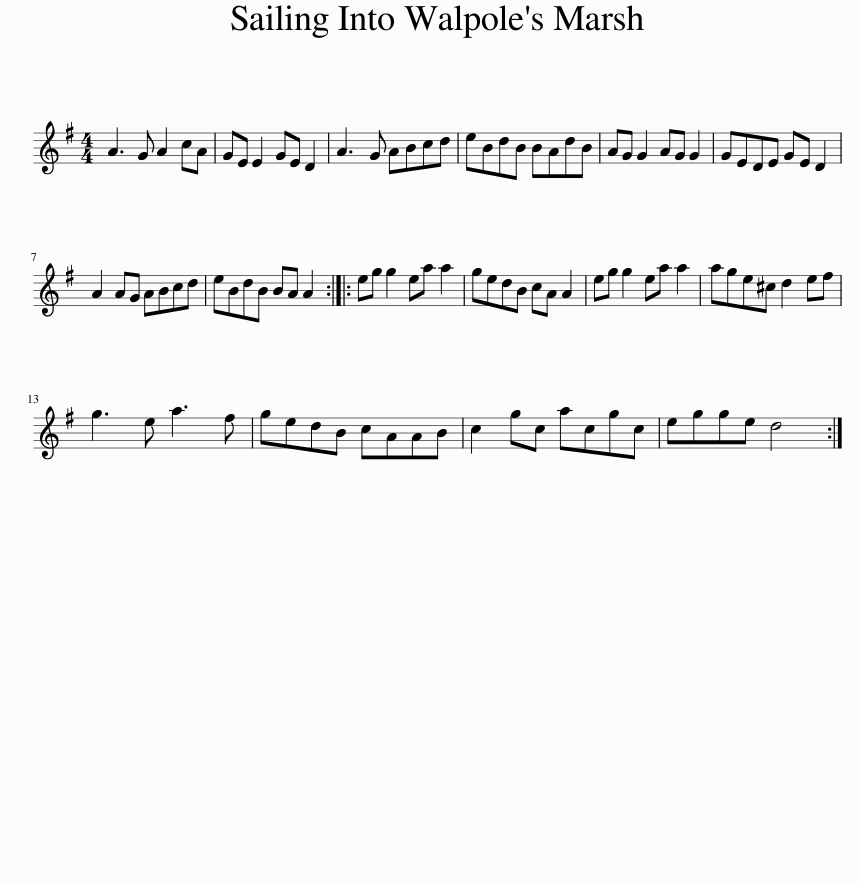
X:1
L:1/8
M:4/4
I:linebreak $
K:G
V:1 treble
V:1
 A3 G A2 cA | GE E2 GE D2 | A3 G ABcd | eBdB BAdB | AG G2 AG G2 | %5
 GEDE GE D2 |$ A2 AG ABcd | eBdB BA A2 :: eg g2 ea a2 | gedB cA A2 | %10
 eg g2 ea a2 | age^c d2 ef |$ g3 e a3 f | gedB cAAB | c2 gc acgc | %15
 egge d4 :| %16
